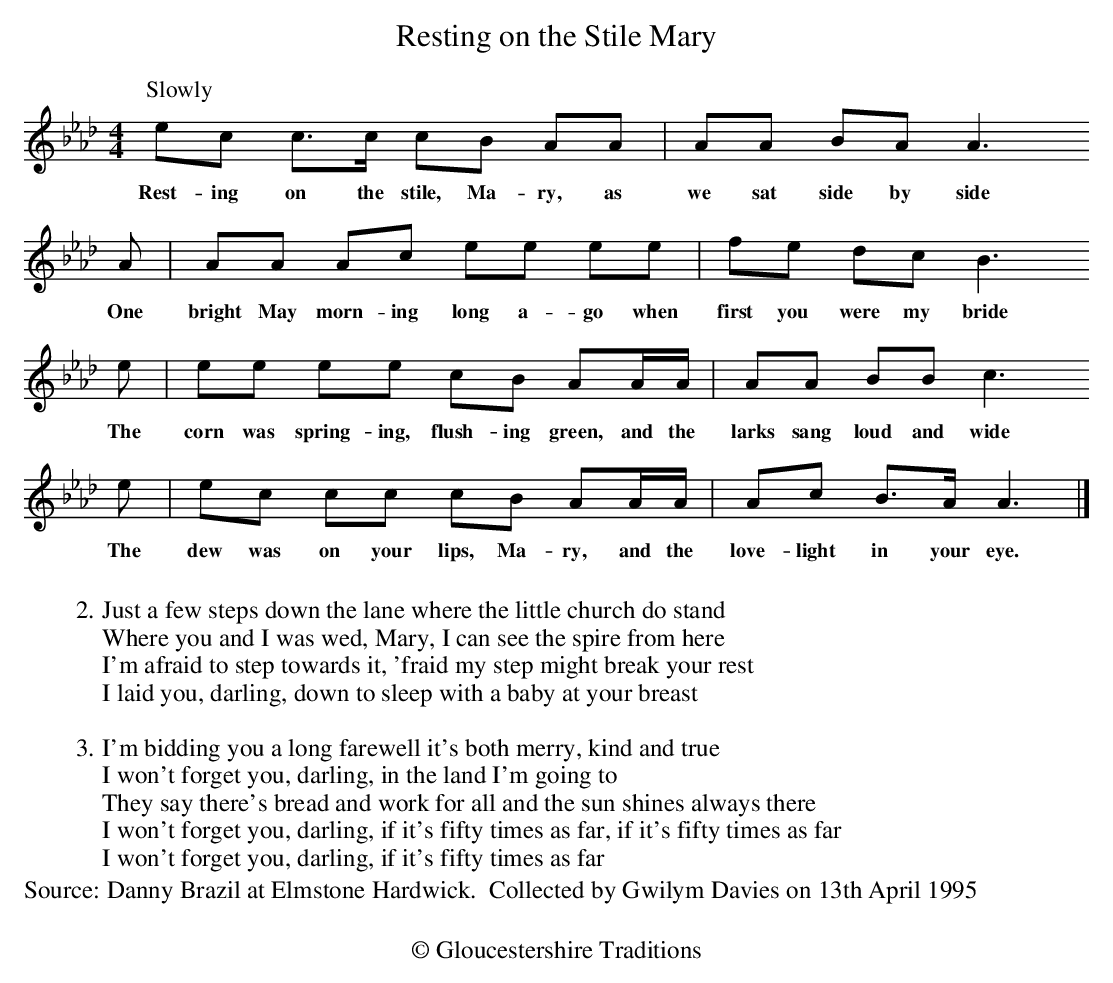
X:1
T: Resting on the Stile Mary
M: 4/4
L: 1/4
K: Ab
[P:Slowly]e/c/ c/>c/ c/B/  A/A/ | A/A/ B/A/ A3/
w:Rest-ing on the stile, Ma-ry, as we sat side by side
A/ |  A/A/   A/c/ e/e/  e/e/ |f/e/ d/c/B3/
w:One bright May morn-ing long a-go when first you were my bride
e/ | e/e/ e/e/ c/B/ A/A/4A/4 | A/A/ B/B/c3/
w:The corn was spring-ing, flush-ing green, and the larks sang loud and wide
e/ | e/c/ c/c/ c/B/  A/A/4A/4 | A/c/ B/>A/  A3/ |]
w:The dew was on your lips, Ma-ry, and the love-light in your eye.
W:
W:2.Just a few steps down the lane where the little church do stand
W:Where you and I was wed, Mary, I can see the spire from here
W:I'm afraid to step towards it, 'fraid my step might break your rest
W:I laid you, darling, down to sleep with a baby at your breast
W:
W:3.I'm bidding you a long farewell it's both merry, kind and true
W:I won't forget you, darling, in the land I'm going to
W:They say there's bread and work for all and the sun shines always there
W:I won't forget you, darling, if it's fifty times as far, if it's fifty times as far
W:I won't forget you, darling, if it's fifty times as far
